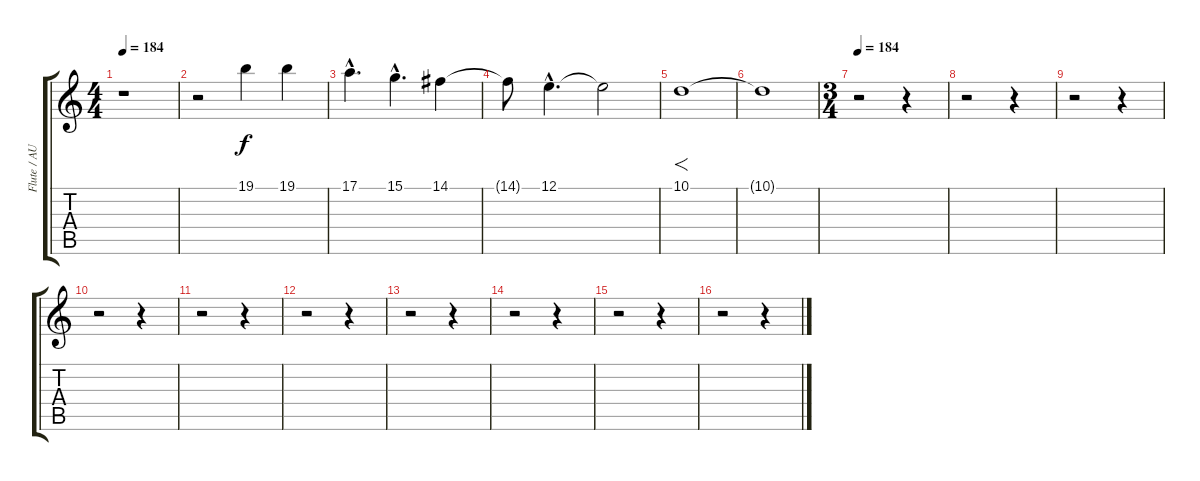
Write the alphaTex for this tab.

\track ("Flute / AUX" "Flute / AU") {instrument flute}
\staff {score tabs}
\tuning (E4 B3 G3 D3 A2 E2) {hide}
\ts (4 4)
\tempo 184
\clef g2
\ks c
r.1{dy f} |
r.2 19.1.4{volume 7} 19.1.4 |
17.1{hac}.4{d} 15.1{hac}.4{d} 14.1.4 |
14.1{t}.8 12.1{hac}.4{d volume 4} 12.1{t}.2 |
10.1.1{f volume 4} |
10.1{t}.1 |
\ts (3 4)
\tempo 184
r.2 r.4 |
r.2 r.4 |
r.2 r.4 |
r.2 r.4 |
r.2 r.4 |
r.2 r.4 |
r.2 r.4 |
r.2 r.4 |
r.2 r.4 |
r.2 r.4
